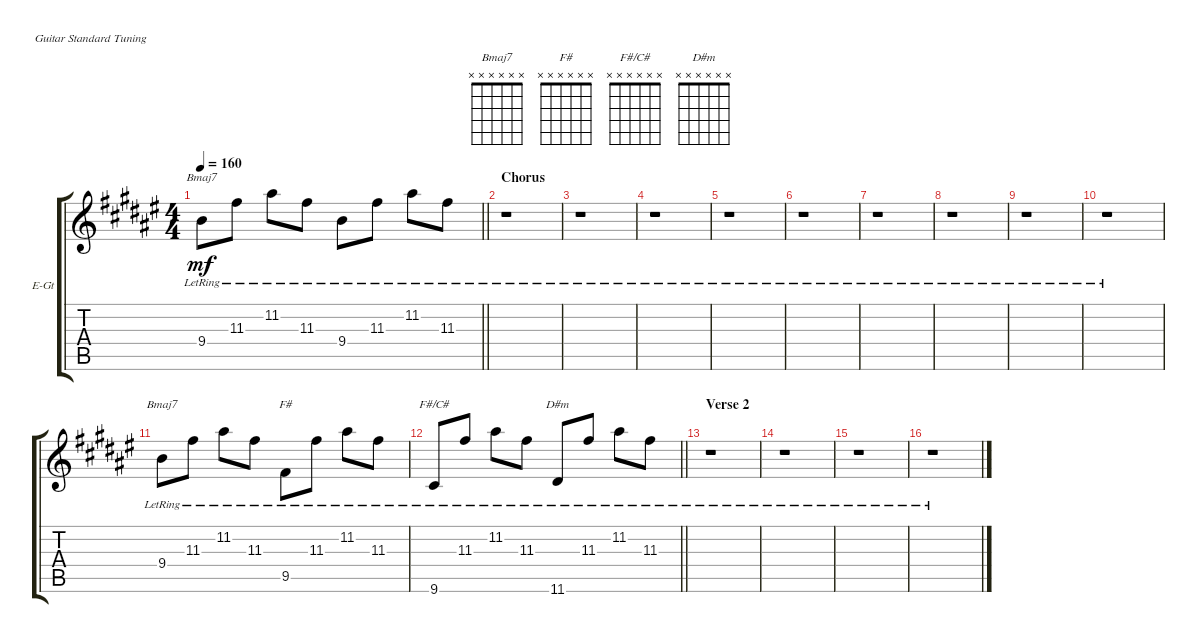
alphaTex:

\bracketExtendMode groupsimilarinstruments
\firstSystemTrackNameOrientation horizontal
\otherSystemsTrackNameOrientation horizontal
\track ("Guitar 1" "E-Gt") {instrument electricguitarclean}
\staff {score tabs}
\tuning (E4 B3 G3 D3 A2 E2)
\chord ("Bmaj7" x x x x x x)
\chord ("F#" x x x x x x)
\chord ("F#/C#" x x x x x x)
\chord ("D#m" x x x x x x)
\ts (4 4)
\tempo 160
\clef g2
\barLineRight lightlight
\ks d#minor
9.4{lr}.8{ch "Bmaj7" dy mf} 11.3{lr}.8 11.2{lr}.8 11.3{lr}.8 9.4{lr}.8 11.3{lr}.8 11.2{lr}.8 11.3{lr}.8 |
\section ("" "Chorus")
r.1 |
r.1 |
r.1 |
r.1 |
r.1 |
r.1 |
r.1 |
r.1 |
r.1 |
9.4{lr}.8{ch "Bmaj7"} 11.3{lr}.8 11.2{lr}.8 11.3{lr}.8 9.5{lr}.8{ch "F#"} 11.3{lr}.8 11.2{lr}.8 11.3{lr}.8 |
\barLineRight lightlight
9.6{lr}.8{ch "F#/C#"} 11.3{lr}.8 11.2{lr}.8 11.3{lr}.8 11.6{lr}.8{ch "D#m"} 11.3{lr}.8 11.2{lr}.8 11.3{lr}.8 |
\section ("" "Verse 2")
r.1 |
r.1 |
r.1 |
r.1
